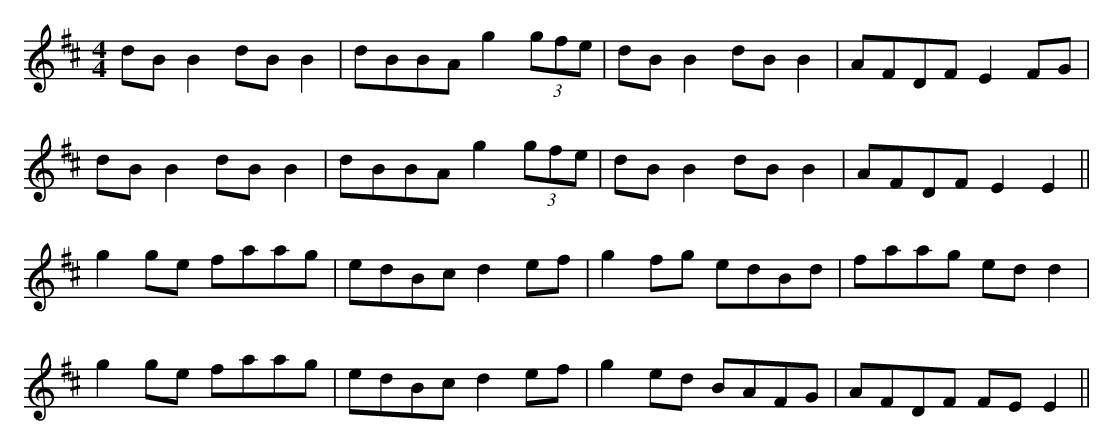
X:1
M:4/4
K:Edor
dBB2 dBB2|dBBA g2 (3gfe|dBB2 dBB2|AFDF E2FG|
dBB2 dBB2|dBBA g2 (3gfe|dBB2 dBB2|AFDF E2E2||
g2ge faag|edBc d2ef|g2fg edBd|faag edd2|
g2ge faag|edBc d2ef|g2ed BAFG|AFDF FEE2||
